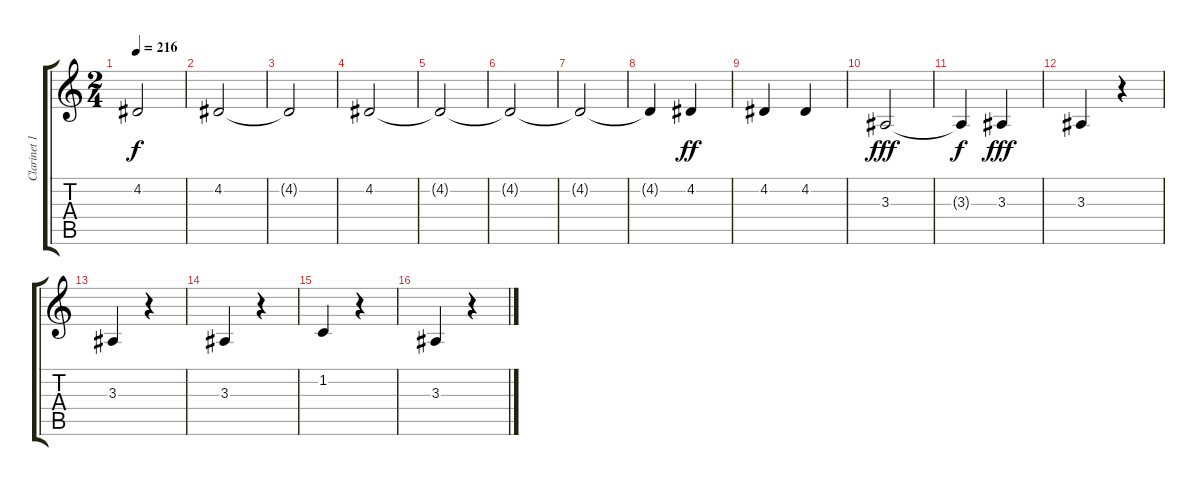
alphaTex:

\track ("Clarinet 1" "Clarinet 1") {instrument clarinet}
\staff {score tabs}
\tuning (E4 B3 G3 D3 A2 E2) {hide}
\ts (2 4)
\tempo 216
\clef g2
\ks c
4.2{t}.2{dy f} |
4.2.2 |
4.2{t}.2 |
4.2.2 |
4.2{t}.2 |
4.2{t}.2 |
4.2{t}.2 |
4.2{t}.4 4.2.4{dy ff} |
4.2.4 4.2.4 |
3.3.2{dy fff} |
3.3{t}.4{dy f} 3.3.4{dy fff} |
3.3.4 r.4 |
3.3.4 r.4 |
3.3.4 r.4 |
1.2.4 r.4 |
3.3.4 r.4
